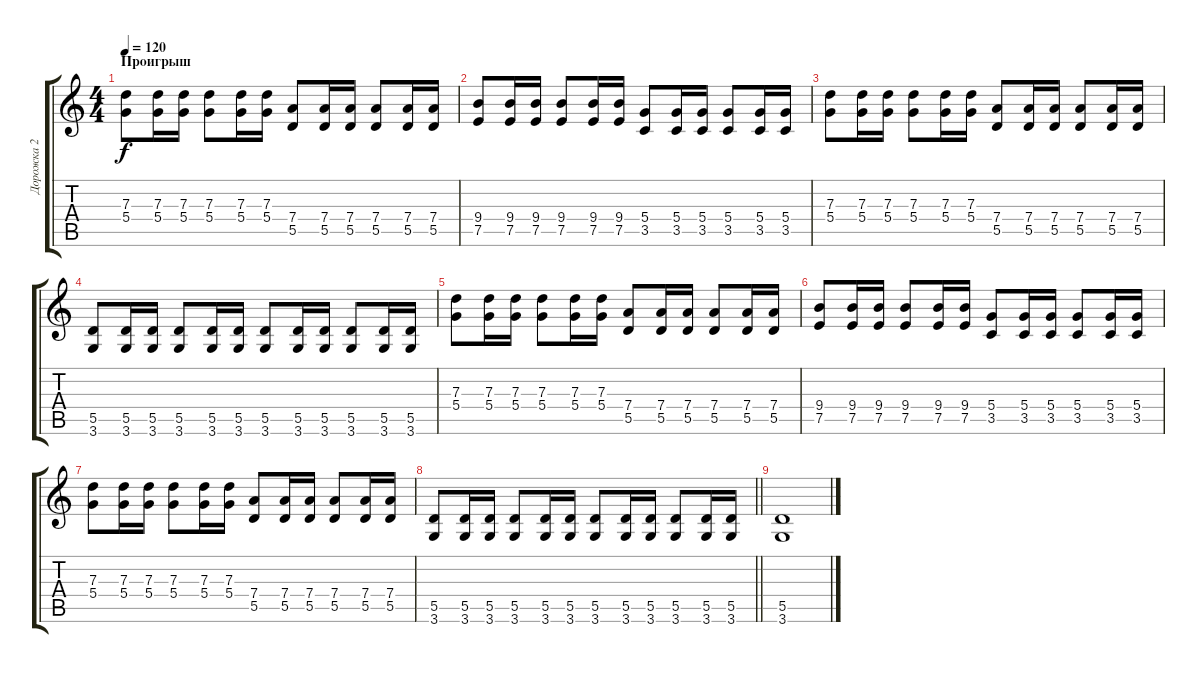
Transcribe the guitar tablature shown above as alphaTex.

\track ("Дорожка 2" "Дорожка 2") {instrument distortionguitar}
\staff {score tabs}
\tuning (E4 B3 G3 D3 A2 E2) {hide}
\ts (4 4)
\section ("" "Проигрыш")
\tempo 120
\clef g2
\ks c
(7.3 5.4).8{dy f} (7.3 5.4).16 (7.3 5.4).16 (7.3 5.4).8 (7.3 5.4).16 (7.3 5.4).16 (7.4 5.5).8 (7.4 5.5).16 (7.4 5.5).16 (7.4 5.5).8 (7.4 5.5).16 (7.4 5.5).16 |
(9.4 7.5).8 (9.4 7.5).16 (9.4 7.5).16 (9.4 7.5).8 (9.4 7.5).16 (9.4 7.5).16 (5.4 3.5).8 (5.4 3.5).16 (5.4 3.5).16 (5.4 3.5).8 (5.4 3.5).16 (5.4 3.5).16 |
(7.3 5.4).8 (7.3 5.4).16 (7.3 5.4).16 (7.3 5.4).8 (7.3 5.4).16 (7.3 5.4).16 (7.4 5.5).8 (7.4 5.5).16 (7.4 5.5).16 (7.4 5.5).8 (7.4 5.5).16 (7.4 5.5).16 |
(5.5 3.6).8 (5.5 3.6).16 (5.5 3.6).16 (5.5 3.6).8 (5.5 3.6).16 (5.5 3.6).16 (5.5 3.6).8 (5.5 3.6).16 (5.5 3.6).16 (5.5 3.6).8 (5.5 3.6).16 (5.5 3.6).16 |
(7.3 5.4).8 (7.3 5.4).16 (7.3 5.4).16 (7.3 5.4).8 (7.3 5.4).16 (7.3 5.4).16 (7.4 5.5).8 (7.4 5.5).16 (7.4 5.5).16 (7.4 5.5).8 (7.4 5.5).16 (7.4 5.5).16 |
(9.4 7.5).8 (9.4 7.5).16 (9.4 7.5).16 (9.4 7.5).8 (9.4 7.5).16 (9.4 7.5).16 (5.4 3.5).8 (5.4 3.5).16 (5.4 3.5).16 (5.4 3.5).8 (5.4 3.5).16 (5.4 3.5).16 |
(7.3 5.4).8 (7.3 5.4).16 (7.3 5.4).16 (7.3 5.4).8 (7.3 5.4).16 (7.3 5.4).16 (7.4 5.5).8 (7.4 5.5).16 (7.4 5.5).16 (7.4 5.5).8 (7.4 5.5).16 (7.4 5.5).16 |
\barLineRight lightlight
(5.5 3.6).8 (5.5 3.6).16 (5.5 3.6).16 (5.5 3.6).8 (5.5 3.6).16 (5.5 3.6).16 (5.5 3.6).8 (5.5 3.6).16 (5.5 3.6).16 (5.5 3.6).8 (5.5 3.6).16 (5.5 3.6).16 |
(5.5 3.6).1
